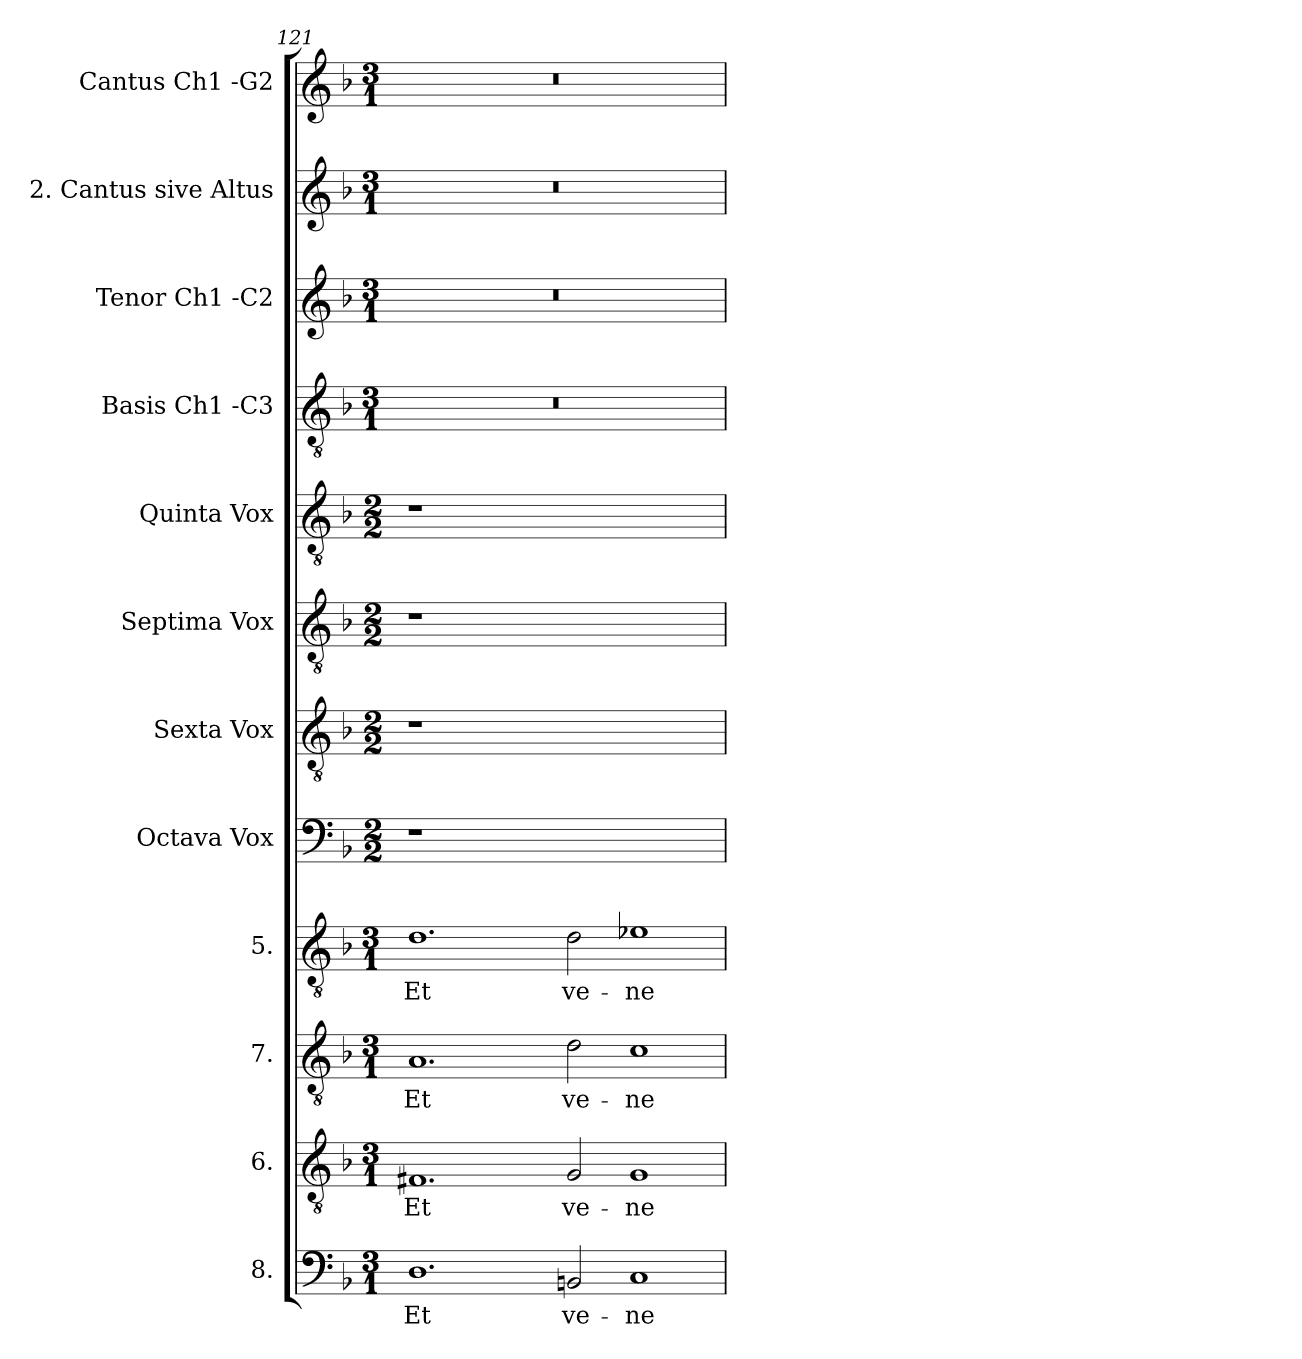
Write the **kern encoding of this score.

**kern	**text	**kern	**text	**kern	**text	**kern	**text	**kern	**kern	**kern	**kern	**kern	**kern	**kern	**kern
*part12	*part12	*part11	*part11	*part10	*part10	*part9	*part9	*part8	*part7	*part6	*part5	*part4	*part3	*part2	*part1
*staff12	*staff12	*staff11	*staff11	*staff10	*staff10	*staff9	*staff9	*staff8	*staff7	*staff6	*staff5	*staff4	*staff3	*staff2	*staff1
*I"8.	*	*I"6.	*	*I"7.	*	*I"5.	*	*I"Octava  Vox	*I"Sexta  Vox	*I"Septima  Vox	*I"Quinta  Vox	*I"Basis  Ch1 -C3	*I"Tenor  Ch1 -C2	*I"2. Cantus sive  Altus	*I"Cantus  Ch1 -G2
*	*	*	*	*	*	*	*	*	*	*	*	*I'B	*I'T	*I'A	*I'C
*clefF4	*	*clefGv2	*	*clefGv2	*	*clefGv2	*	*clefF4	*clefGv2	*clefGv2	*clefGv2	*clefGv2	*clefG2	*clefG2	*clefG2
*k[b-]	*	*k[b-]	*	*k[b-]	*	*k[b-]	*	*k[b-]	*k[b-]	*k[b-]	*k[b-]	*k[b-]	*k[b-]	*k[b-]	*k[b-]
*F:	*	*F:	*	*F:	*	*F:	*	*F:	*F:	*F:	*F:	*F:	*F:	*F:	*F:
*M3/1	*	*M3/1	*	*M3/1	*	*M3/1	*	*M2/2	*M2/2	*M2/2	*M2/2	*M3/1	*M3/1	*M3/1	*M3/1
=121	=121	=121	=121	=121	=121	=121	=121	=121	=121	=121	=121	=121	=121	=121	=121
!	!LO:LY:b:cj	!	!LO:LY:b:cj	!	!LO:LY:b:cj	!	!LO:LY:b:cj	!	!	!	!	!	!	!	!
1.D	Et	1.F#X	Et	1.A	Et	1.d	Et	1r	1r	1r	1r	0.r	0.r	0.r	0.r
.	.	.	.	.	.	.	.	0ryy	0ryy	0ryy	0ryy	.	.	.	.
!	!LO:LY:b:cj	!	!LO:LY:b:cj	!	!LO:LY:b:cj	!	!LO:LY:b:cj	!	!	!	!	!	!	!	!
2BBn/	ve-	2G/	ve-	2d\	ve-	2d\	ve-	.	.	.	.	.	.	.	.
!	!LO:LY:b:cj	!	!LO:LY:b:cj	!	!LO:LY:b:cj	!	!LO:LY:b:cj	!	!	!	!	!	!	!	!
1C	-ne-	1G	-ne-	1c	-ne-	1e-X	-ne-	.	.	.	.	.	.	.	.
=	=	=	=	=	=	=	=	=	=	=	=	=	=	=	=
*-	*-	*-	*-	*-	*-	*-	*-	*-	*-	*-	*-	*-	*-	*-	*-
